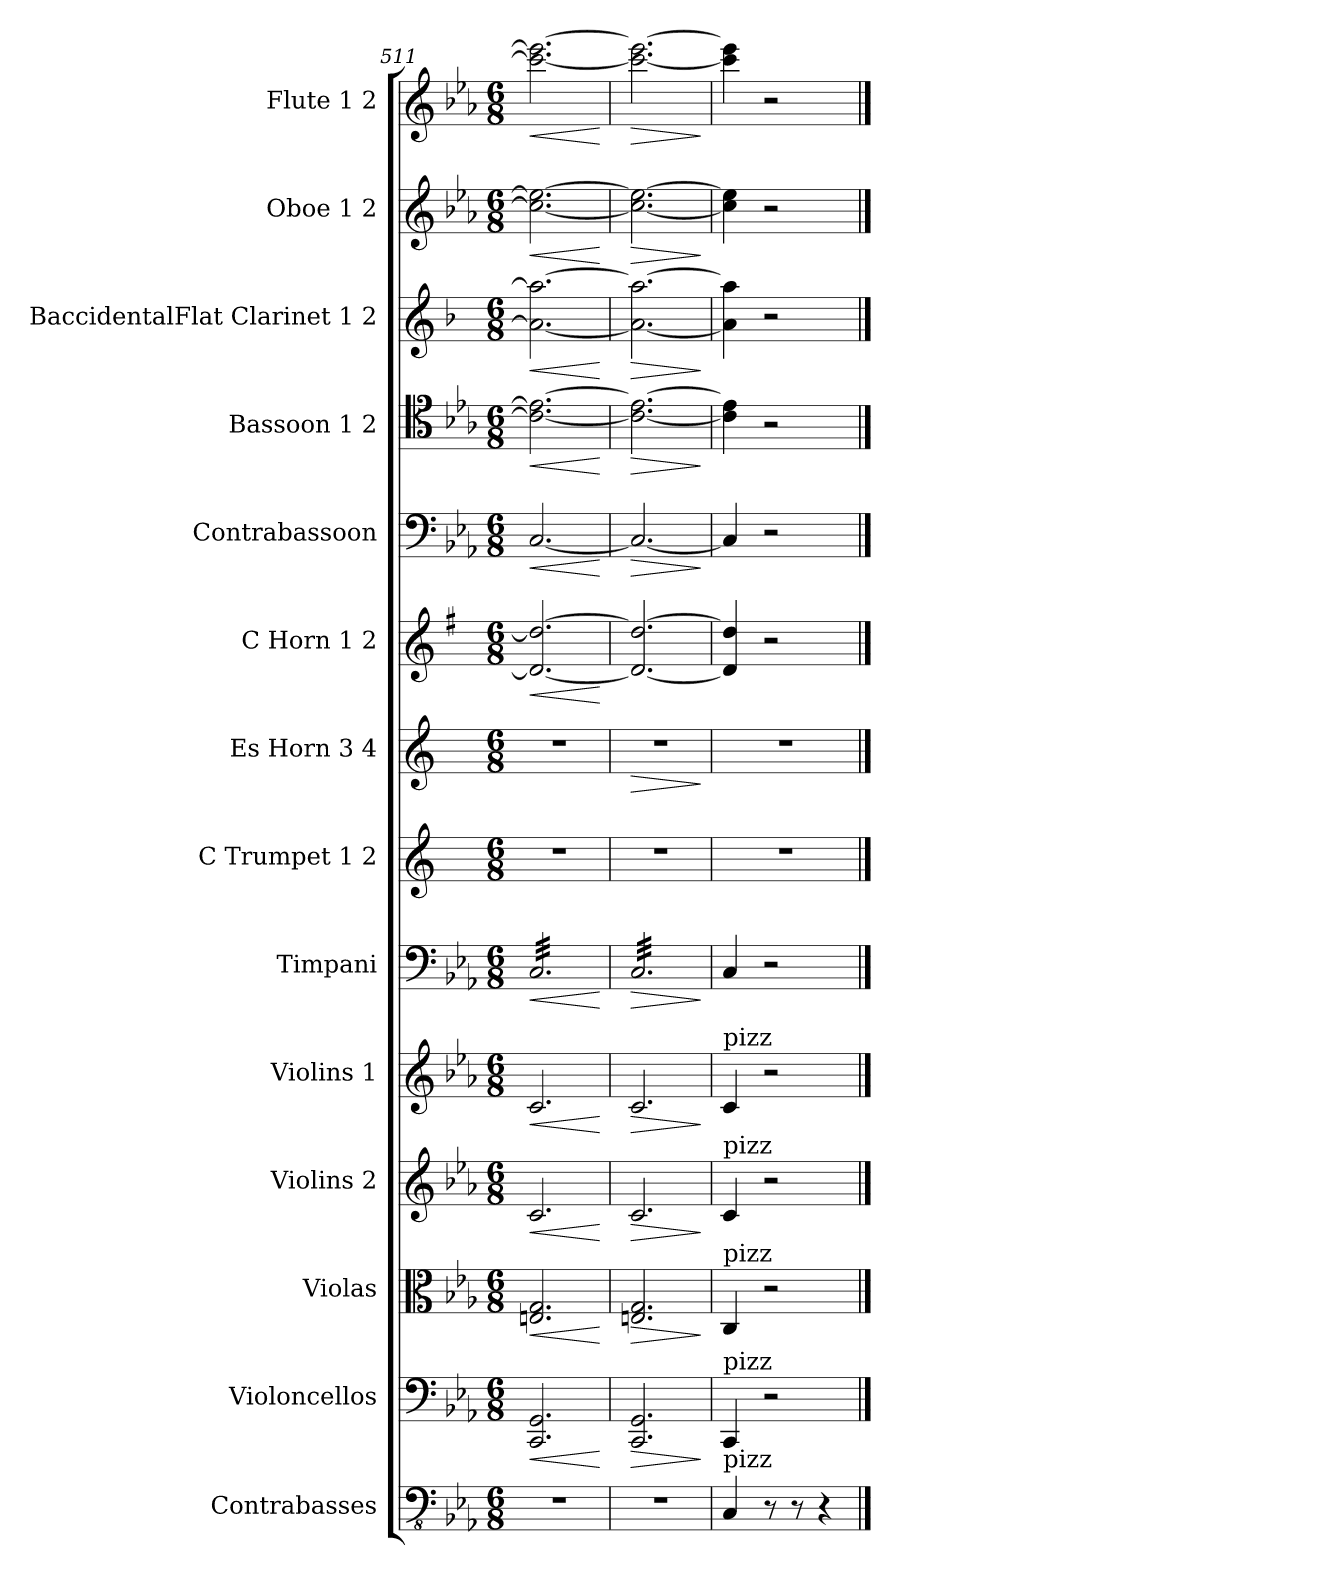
**kern	**kern	**dynam	**kern	**dynam	**kern	**dynam	**kern	**dynam	**kern	**dynam	**kern	**kern	**dynam	**kern	**dynam	**kern	**dynam	**kern	**dynam	**kern	**dynam	**kern	**dynam	**kern	**dynam
*part14	*part13	*part13	*part12	*part12	*part11	*part11	*part10	*part10	*part9	*part9	*part8	*part7	*part7	*part6	*part6	*part5	*part5	*part4	*part4	*part3	*part3	*part2	*part2	*part1	*part1
*staff14	*staff13	*staff13	*staff12	*staff12	*staff11	*staff11	*staff10	*staff10	*staff9	*staff9	*staff8	*staff7	*staff7	*staff6	*staff6	*staff5	*staff5	*staff4	*staff4	*staff3	*staff3	*staff2	*staff2	*staff1	*staff1
*I"Contrabasses	*I"Violoncellos	*	*I"Violas	*	*I"Violins 2	*	*I"Violins 1	*	*I"Timpani	*	*I"C Trumpet 1 2	*I"Es Horn 3 4	*	*I"C Horn 1 2	*	*I"Contrabassoon	*	*I"Bassoon 1 2	*	*I"BaccidentalFlat Clarinet 1 2	*	*I"Oboe 1 2	*	*I"Flute  1 2	*
*I'Cbs.	*I'Vlcs.	*	*I'Vlas.	*	*I'Vlns. 2	*	*I'Vlns. 1	*	*I'Timp.	*	*I'C Tpt.	*I'Es Hn.	*	*I'C Hn.	*	*I'Cbsn.	*	*I'Bsn.	*	*I'BaccidentalFlat Cl.	*	*I'Ob.	*	*I'Fl.	*
*clefFv4	*clefF4	*	*clefC3	*	*clefG2	*	*clefG2	*	*clefF4	*	*clefG2	*clefG2	*	*clefG2	*	*clefF4	*	*clefC4	*	*clefG2	*	*clefG2	*	*clefG2	*
*	*	*	*	*	*	*	*	*	*	*	*	*ITrd5c9	*	*ITrd4c7	*	*ITrd7c12	*	*	*	*ITrd1c2	*	*	*	*	*
*k[b-e-a-]	*k[b-e-a-]	*	*k[b-e-a-]	*	*k[b-e-a-]	*	*k[b-e-a-]	*	*k[b-e-a-]	*	*k[]	*k[b-e-a-]	*	*k[]	*	*k[b-e-a-]	*	*k[b-e-a-]	*	*k[b-e-a-]	*	*k[b-e-a-]	*	*k[b-e-a-]	*
*M6/8	*M6/8	*	*M6/8	*	*M6/8	*	*M6/8	*	*M6/8	*	*M6/8	*M6/8	*	*M6/8	*	*M6/8	*	*M6/8	*	*M6/8	*	*M6/8	*	*M6/8	*
=511	=511	=511	=511	=511	=511	=511	=511	=511	=511	=511	=511	=511	=511	=511	=511	=511	=511	=511	=511	=511	=511	=511	=511	=511	=511
!	!	!LO:HP:b	!	!LO:HP:b	!	!LO:HP:b	!	!LO:HP:b	!	!LO:HP:b	!	!	!	!	!LO:HP:b	!	!LO:HP:b	!	!LO:HP:b	!	!LO:HP:b	!	!LO:HP:b	!	!LO:HP:b
*	*	*	*	*	*	*	*	*	*tremolo	*	*	*	*	*	*	*	*	*	*	*	*	*	*	*	*
2.r	2.CC/ 2.GG/	<	2.En/ 2.G/	<	2.c/	<	2.c/	<	32C/LLL	<	2.r	2.r	.	2.G/_ 2.g/_	<	[2.CC/	<	2.c\_ 2.e\_	<	2.g\_ 2.gg\_	<	2.cc\_ 2.ee\_	<	2.ccc\_ 2.eee\_	<
.	.	.	.	.	.	.	.	.	32C/	.	.	.	.	.	.	.	.	.	.	.	.	.	.	.	.
.	.	.	.	.	.	.	.	.	32C/	.	.	.	.	.	.	.	.	.	.	.	.	.	.	.	.
.	.	.	.	.	.	.	.	.	32C/	.	.	.	.	.	.	.	.	.	.	.	.	.	.	.	.
.	.	.	.	.	.	.	.	.	32C/	.	.	.	.	.	.	.	.	.	.	.	.	.	.	.	.
.	.	.	.	.	.	.	.	.	32C/	.	.	.	.	.	.	.	.	.	.	.	.	.	.	.	.
.	.	.	.	.	.	.	.	.	32C/	.	.	.	.	.	.	.	.	.	.	.	.	.	.	.	.
.	.	.	.	.	.	.	.	.	32C/	.	.	.	.	.	.	.	.	.	.	.	.	.	.	.	.
.	.	.	.	.	.	.	.	.	32C/	.	.	.	.	.	.	.	.	.	.	.	.	.	.	.	.
.	.	.	.	.	.	.	.	.	32C/	.	.	.	.	.	.	.	.	.	.	.	.	.	.	.	.
.	.	.	.	.	.	.	.	.	32C/	.	.	.	.	.	.	.	.	.	.	.	.	.	.	.	.
.	.	.	.	.	.	.	.	.	32C/	.	.	.	.	.	.	.	.	.	.	.	.	.	.	.	.
.	.	.	.	.	.	.	.	.	32C/	.	.	.	.	.	.	.	.	.	.	.	.	.	.	.	.
.	.	.	.	.	.	.	.	.	32C/	.	.	.	.	.	.	.	.	.	.	.	.	.	.	.	.
.	.	.	.	.	.	.	.	.	32C/	.	.	.	.	.	.	.	.	.	.	.	.	.	.	.	.
.	.	.	.	.	.	.	.	.	32C/	.	.	.	.	.	.	.	.	.	.	.	.	.	.	.	.
.	.	.	.	.	.	.	.	.	32C/	.	.	.	.	.	.	.	.	.	.	.	.	.	.	.	.
.	.	.	.	.	.	.	.	.	32C/	.	.	.	.	.	.	.	.	.	.	.	.	.	.	.	.
.	.	.	.	.	.	.	.	.	32C/	.	.	.	.	.	.	.	.	.	.	.	.	.	.	.	.
.	.	.	.	.	.	.	.	.	32C/	.	.	.	.	.	.	.	.	.	.	.	.	.	.	.	.
.	.	.	.	.	.	.	.	.	32C/	.	.	.	.	.	.	.	.	.	.	.	.	.	.	.	.
.	.	.	.	.	.	.	.	.	32C/	.	.	.	.	.	.	.	.	.	.	.	.	.	.	.	.
.	.	.	.	.	.	.	.	.	32C/	.	.	.	.	.	.	.	.	.	.	.	.	.	.	.	.
.	.	.	.	.	.	.	.	.	32C/JJJ	.	.	.	.	.	.	.	.	.	.	.	.	.	.	.	.
.	.	[	.	[	.	[	.	[	.	[	.	.	.	.	[	.	[	.	[	.	[	.	[	.	[
=512	=512	=512	=512	=512	=512	=512	=512	=512	=512	=512	=512	=512	=512	=512	=512	=512	=512	=512	=512	=512	=512	=512	=512	=512	=512
!	!	!LO:HP:b	!	!LO:HP:b	!	!LO:HP:b	!	!LO:HP:b	!	!LO:HP:b	!	!	!LO:HP:b	!	!	!	!LO:HP:b	!	!LO:HP:b	!	!LO:HP:b	!	!LO:HP:b	!	!LO:HP:b
2.r	2.CC/ 2.GG/	>	2.En/ 2.G/	>	2.c/	>	2.c/	>	32C/LLL	>	2.r	2.r	>	2.G/_ 2.g/_	.	2.CC/_	>	2.c\_ 2.e\_	>	2.g\_ 2.gg\_	>	2.cc\_ 2.ee\_	>	2.ccc\_ 2.eee\_	>
.	.	.	.	.	.	.	.	.	32C/	.	.	.	.	.	.	.	.	.	.	.	.	.	.	.	.
.	.	.	.	.	.	.	.	.	32C/	.	.	.	.	.	.	.	.	.	.	.	.	.	.	.	.
.	.	.	.	.	.	.	.	.	32C/	.	.	.	.	.	.	.	.	.	.	.	.	.	.	.	.
.	.	.	.	.	.	.	.	.	32C/	.	.	.	.	.	.	.	.	.	.	.	.	.	.	.	.
.	.	.	.	.	.	.	.	.	32C/	.	.	.	.	.	.	.	.	.	.	.	.	.	.	.	.
.	.	.	.	.	.	.	.	.	32C/	.	.	.	.	.	.	.	.	.	.	.	.	.	.	.	.
.	.	.	.	.	.	.	.	.	32C/	.	.	.	.	.	.	.	.	.	.	.	.	.	.	.	.
.	.	.	.	.	.	.	.	.	32C/	.	.	.	.	.	.	.	.	.	.	.	.	.	.	.	.
.	.	.	.	.	.	.	.	.	32C/	.	.	.	.	.	.	.	.	.	.	.	.	.	.	.	.
.	.	.	.	.	.	.	.	.	32C/	.	.	.	.	.	.	.	.	.	.	.	.	.	.	.	.
.	.	.	.	.	.	.	.	.	32C/	.	.	.	.	.	.	.	.	.	.	.	.	.	.	.	.
.	.	.	.	.	.	.	.	.	32C/	.	.	.	.	.	.	.	.	.	.	.	.	.	.	.	.
.	.	.	.	.	.	.	.	.	32C/	.	.	.	.	.	.	.	.	.	.	.	.	.	.	.	.
.	.	.	.	.	.	.	.	.	32C/	.	.	.	.	.	.	.	.	.	.	.	.	.	.	.	.
.	.	.	.	.	.	.	.	.	32C/	.	.	.	.	.	.	.	.	.	.	.	.	.	.	.	.
.	.	.	.	.	.	.	.	.	32C/	.	.	.	.	.	.	.	.	.	.	.	.	.	.	.	.
.	.	.	.	.	.	.	.	.	32C/	.	.	.	.	.	.	.	.	.	.	.	.	.	.	.	.
.	.	.	.	.	.	.	.	.	32C/	.	.	.	.	.	.	.	.	.	.	.	.	.	.	.	.
.	.	.	.	.	.	.	.	.	32C/	.	.	.	.	.	.	.	.	.	.	.	.	.	.	.	.
.	.	.	.	.	.	.	.	.	32C/	.	.	.	.	.	.	.	.	.	.	.	.	.	.	.	.
.	.	.	.	.	.	.	.	.	32C/	.	.	.	.	.	.	.	.	.	.	.	.	.	.	.	.
.	.	.	.	.	.	.	.	.	32C/	.	.	.	.	.	.	.	.	.	.	.	.	.	.	.	.
.	.	.	.	.	.	.	.	.	32C/JJJ	.	.	.	.	.	.	.	.	.	.	.	.	.	.	.	.
*	*	*	*	*	*	*	*	*	*Xtremolo	*	*	*	*	*	*	*	*	*	*	*	*	*	*	*	*
.	.	]	.	]	.	]	.	]	.	]	.	.	]	.	.	.	]	.	]	.	]	.	]	.	]
=513	=513	=513	=513	=513	=513	=513	=513	=513	=513	=513	=513	=513	=513	=513	=513	=513	=513	=513	=513	=513	=513	=513	=513	=513	=513
!	!	!	!	!	!	!	!LO:TX:a:t=pizz	!	!	!	!	!	!	!	!	!	!	!	!	!	!	!	!	!	!
!	!	!	!	!	!LO:TX:a:t=pizz	!	!	!	!	!	!	!	!	!	!	!	!	!	!	!	!	!	!	!	!
!	!	!	!LO:TX:a:t=pizz	!	!	!	!	!	!	!	!	!	!	!	!	!	!	!	!	!	!	!	!	!	!
!	!LO:TX:a:t=pizz	!	!	!	!	!	!	!	!	!	!	!	!	!	!	!	!	!	!	!	!	!	!	!	!
!LO:TX:a:t=pizz	!	!	!	!	!	!	!	!	!	!	!	!	!	!	!	!	!	!	!	!	!	!	!	!	!
4CC/	4CC/	.	4C/	.	4c/	.	4c/	.	4C/	.	2.r	2.r	.	4G/] 4g/]	.	4CC/]	.	4c\] 4e\]	.	4g\] 4gg\]	.	4cc\] 4ee\]	.	4ccc\] 4eee\]	.
8r	2r	.	2r	.	2r	.	2r	.	2r	.	.	.	.	2r	.	2r	.	2r	.	2r	.	2r	.	2r	.
8r	.	.	.	.	.	.	.	.	.	.	.	.	.	.	.	.	.	.	.	.	.	.	.	.	.
4r	.	.	.	.	.	.	.	.	.	.	.	.	.	.	.	.	.	.	.	.	.	.	.	.	.
==	==	==	==	==	==	==	==	==	==	==	==	==	==	==	==	==	==	==	==	==	==	==	==	==	==
*-	*-	*-	*-	*-	*-	*-	*-	*-	*-	*-	*-	*-	*-	*-	*-	*-	*-	*-	*-	*-	*-	*-	*-	*-	*-
